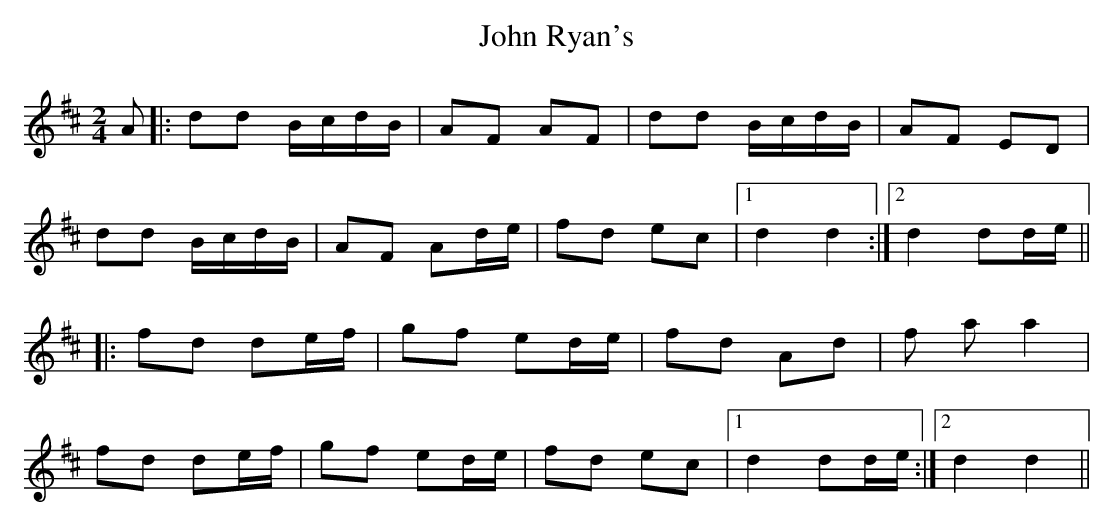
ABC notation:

X:1
T: John Ryan's
M: 2/4
L: 1/8
K: Dmaj
A|:dd B/c/d/B/|AF AF|dd B/c/d/B/|AF ED|
dd B/c/d/B/|AF Ad/e/|fd ec|1 d2 d2:|2 d2 dd/e/||
|:fd de/f/|gf ed/e/|fd Ad|f a a2|
fd de/f/|gf ed/e/|fd ec|1 d2 dd/e/:|2 d2 d2||
